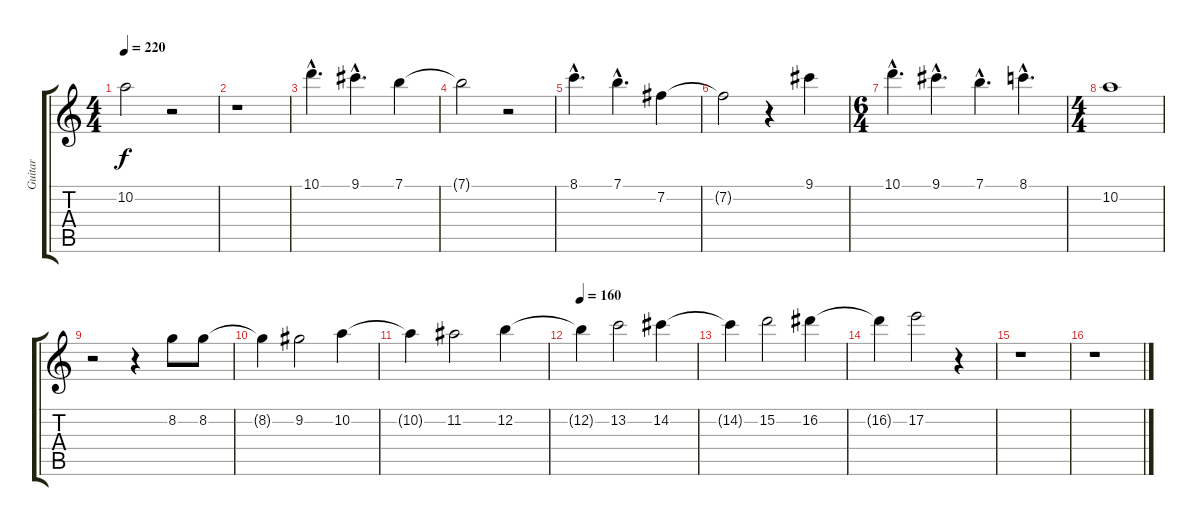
\track ("Guitar" "Guitar") {instrument overdrivenguitar}
\staff {score tabs}
\tuning (E4 B3 G3 D3 A2 E2) {hide}
\ts (4 4)
\tempo 220
\clef g2
\ks c
10.2.2{dy f} r.2 |
r.1 |
10.1{hac}.4{d} 9.1{hac}.4{d} 7.1.4 |
7.1{t}.2 r.2 |
8.1{hac}.4{d} 7.1{hac}.4{d} 7.2.4 |
7.2{t}.2 r.4 9.1.4 |
\ts (6 4)
10.1{hac}.4{d} 9.1{hac}.4{d} 7.1{hac}.4{d} 8.1{hac}.4{d} |
\ts (4 4)
10.2.1 |
r.2 r.4 8.2.8 8.2.8 |
8.2{t}.4 9.2.2 10.2.4 |
10.2{t}.4 11.2.2 12.2.4 |
\tempo 160
12.2{t}.4 13.2.2 14.2.4 |
14.2{t}.4 15.2.2 16.2.4 |
16.2{t}.4 17.2.2 r.4 |
r.1 |
r.1
